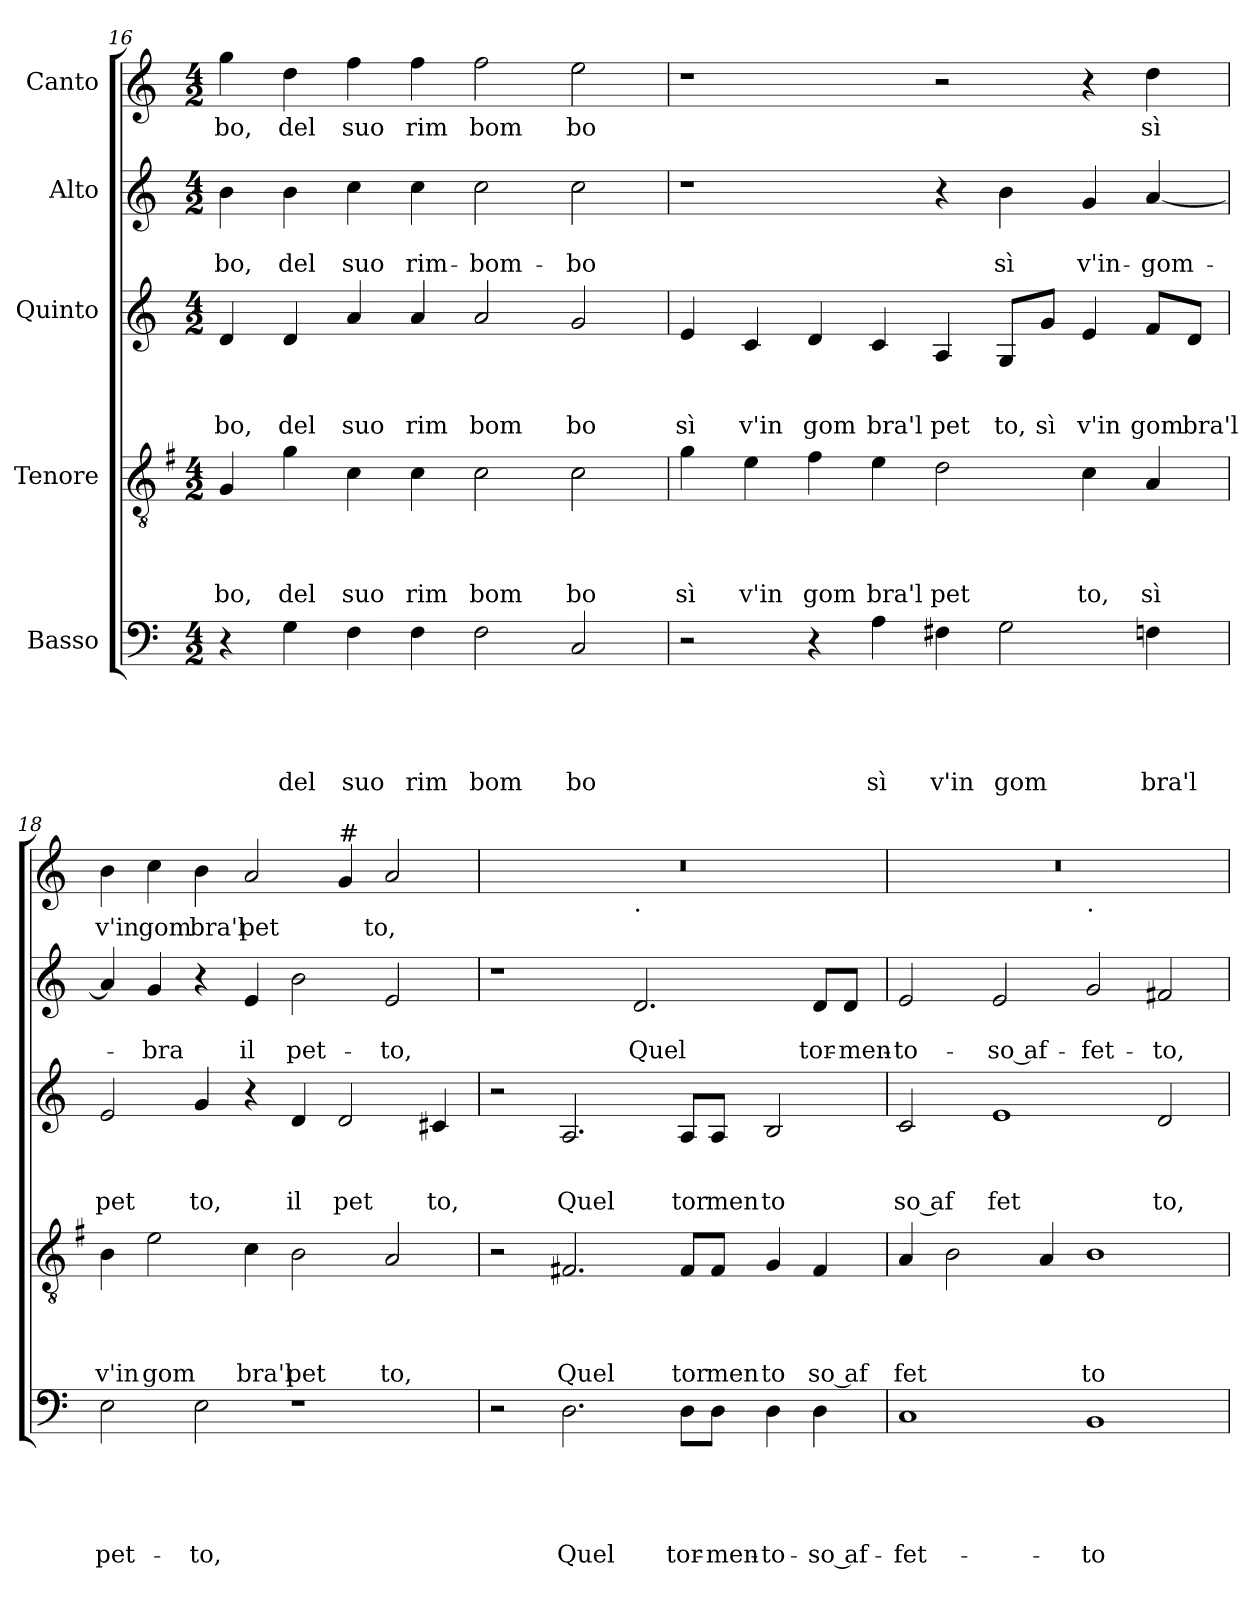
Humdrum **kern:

**kern	**text	**text	**text	**text	**text	**kern	**text	**text	**text	**text	**kern	**text	**text	**text	**kern	**text	**text	**kern	**text
*part5	*part5	*part5	*part5	*part5	*part5	*part4	*part4	*part4	*part4	*part4	*part3	*part3	*part3	*part3	*part2	*part2	*part2	*part1	*part1
*staff5	*staff5	*staff5	*staff5	*staff5	*staff5	*staff4	*staff4	*staff4	*staff4	*staff4	*staff3	*staff3	*staff3	*staff3	*staff2	*staff2	*staff2	*staff1	*staff1
*I"Basso	*	*	*	*	*	*I"Tenore	*	*	*	*	*I"Quinto	*	*	*	*I"Alto	*	*	*I"Canto	*
*clefF4	*	*	*	*	*	*clefGv2	*	*	*	*	*clefG2	*	*	*	*clefG2	*	*	*clefG2	*
*	*	*	*	*	*	*ITrd-3c-5	*	*	*	*	*	*	*	*	*	*	*	*	*
*k[]	*	*	*	*	*	*k[]	*	*	*	*	*k[]	*	*	*	*k[]	*	*	*k[]	*
*C:	*	*	*	*	*	*C:	*	*	*	*	*C:	*	*	*	*C:	*	*	*C:	*
*M4/2	*	*	*	*	*	*M4/2	*	*	*	*	*M4/2	*	*	*	*M4/2	*	*	*M4/2	*
=16	=16	=16	=16	=16	=16	=16	=16	=16	=16	=16	=16	=16	=16	=16	=16	=16	=16	=16	=16
!	!	!	!	!	!	!	!	!	!	!LO:LY:b	!	!	!	!LO:LY:b	!	!	!LO:LY:b	!	!LO:LY:b
4r	.	.	.	.	.	4c/	.	.	.	bo,	4d/	.	.	bo,	4b\	.	-bo,	4gg\	bo,
!	!	!	!	!	!LO:LY:b	!	!	!	!	!LO:LY:b	!	!	!	!LO:LY:b	!	!	!LO:LY:b	!	!LO:LY:b
4G\	.	.	.	.	del	4cc\	.	.	.	del	4d/	.	.	del	4b\	.	del	4dd\	del
!	!	!	!	!	!LO:LY:b	!	!	!	!	!LO:LY:b	!	!	!	!LO:LY:b	!	!	!LO:LY:b	!	!LO:LY:b
4F\	.	.	.	.	suo	4f\	.	.	.	suo	4a/	.	.	suo	4cc\	.	suo	4ff\	suo
!	!	!	!	!	!LO:LY:b	!	!	!	!	!LO:LY:b	!	!	!	!LO:LY:b	!	!	!LO:LY:b	!	!LO:LY:b
4F\	.	.	.	.	rim	4f\	.	.	.	rim	4a/	.	.	rim	4cc\	.	rim-	4ff\	rim
!	!	!	!	!	!LO:LY:b	!	!	!	!	!LO:LY:b	!	!	!	!LO:LY:b	!	!	!LO:LY:b	!	!LO:LY:b
2F\	.	.	.	.	bom	2f\	.	.	.	bom	2a/	.	.	bom	2cc\	.	-bom-	2ff\	bom
!	!	!	!	!	!LO:LY:b	!	!	!	!	!LO:LY:b	!	!	!	!LO:LY:b	!	!	!LO:LY:b	!	!LO:LY:b
2C/	.	.	.	.	bo	2f\	.	.	.	bo	2g/	.	.	bo	2cc\	.	-bo	2ee\	bo
=17	=17	=17	=17	=17	=17	=17	=17	=17	=17	=17	=17	=17	=17	=17	=17	=17	=17	=17	=17
!	!	!	!	!	!	!	!	!	!	!LO:LY:b	!	!	!	!LO:LY:b	!	!	!	!	!
2r	.	.	.	.	.	4cc\	.	.	.	sì	4e/	.	.	sì	1r	.	.	1r	.
!	!	!	!	!	!	!	!	!	!	!LO:LY:b	!	!	!	!LO:LY:b	!	!	!	!	!
.	.	.	.	.	.	4a\	.	.	.	v'in	4c/	.	.	v'in	.	.	.	.	.
!	!	!	!	!	!	!	!	!	!	!LO:LY:b	!	!	!	!LO:LY:b	!	!	!	!	!
4r	.	.	.	.	.	4b\	.	.	.	gom	4d/	.	.	gom	.	.	.	.	.
!	!	!	!	!	!LO:LY:b	!	!	!	!	!LO:LY:b	!	!	!	!LO:LY:b	!	!	!	!	!
4A\	.	.	.	.	sì	4a\	.	.	.	bra'l	4c/	.	.	bra'l	.	.	.	.	.
!	!	!	!	!	!LO:LY:b	!	!	!	!	!LO:LY:b	!	!	!	!LO:LY:b	!	!	!	!	!
4F#X\	.	.	.	.	v'in	2g\	.	.	.	pet	4A/	.	.	pet	4r	.	.	2r	.
!	!	!	!	!	!LO:LY:b	!	!	!	!	!	!	!	!	!LO:LY:b	!	!	!LO:LY:b	!	!
2G\	.	.	.	.	gom	.	.	.	.	.	8G/L	.	.	to,	4b\	.	sì	.	.
!	!	!	!	!	!	!	!	!	!	!	!	!	!	!LO:LY:b	!	!	!	!	!
.	.	.	.	.	.	.	.	.	.	.	8g/J	.	.	sì	.	.	.	.	.
!	!	!	!	!	!	!	!	!	!	!LO:LY:b	!	!	!	!LO:LY:b	!	!	!LO:LY:b	!	!
.	.	.	.	.	.	4f\	.	.	.	to,	4e/	.	.	v'in	4g/	.	v'in-	4r	.
!	!	!	!	!	!LO:LY:b	!	!	!	!	!LO:LY:b	!	!	!	!LO:LY:b	!	!	!LO:LY:b	!	!LO:LY:b
4Fn\	.	.	.	.	bra'l	4d/	.	.	.	sì	8f/L	.	.	gom	[<4a/	.	-gom-	4dd\	sì
!	!	!	!	!	!	!	!	!	!	!	!	!	!	!LO:LY:b	!	!	!	!	!
.	.	.	.	.	.	.	.	.	.	.	8d/J	.	.	bra'l	.	.	.	.	.
!!LO:LB:g=z
=18	=18	=18	=18	=18	=18	=18	=18	=18	=18	=18	=18	=18	=18	=18	=18	=18	=18	=18	=18
!	!	!	!	!	!LO:LY:b	!	!	!	!	!LO:LY:b	!	!	!	!LO:LY:b	!	!	!	!	!LO:LY:b
2E\	.	.	.	.	pet-	4e\	.	.	.	v'in	2e/	.	.	pet	4a/]	.	.	4b\	v'in
!	!	!	!	!	!	!	!	!	!	!LO:LY:b	!	!	!	!	!	!	!LO:LY:b	!	!LO:LY:b
.	.	.	.	.	.	2a\	.	.	.	gom	.	.	.	.	4g/	.	-bra	4cc\	gom
!	!	!	!	!	!LO:LY:b	!	!	!	!	!	!	!	!	!LO:LY:b	!	!	!	!	!LO:LY:b
2E\	.	.	.	.	-to,	.	.	.	.	.	4g/	.	.	to,	4r	.	.	4b\	bra'l
!	!	!	!	!	!	!	!	!	!	!LO:LY:b	!	!	!	!	!	!	!LO:LY:b	!	!LO:LY:b
.	.	.	.	.	.	4f\	.	.	.	bra'l	4r	.	.	.	4e/	.	il	2a/	pet
!	!	!	!	!	!	!	!	!	!	!LO:LY:b	!	!	!	!LO:LY:b	!	!	!LO:LY:b	!	!
1r	.	.	.	.	.	2e\	.	.	.	pet	4d/	.	.	il	2b\	.	pet-	.	.
!	!	!	!	!	!	!	!	!	!	!	!	!	!	!	!	!	!	!LO:TX:a:t=#	!
!	!	!	!	!	!	!	!	!	!	!	!	!	!	!LO:LY:b	!	!	!	!	!
.	.	.	.	.	.	.	.	.	.	.	2d/	.	.	pet	.	.	.	4g/	.
!	!	!	!	!	!	!	!	!	!	!LO:LY:b	!	!	!	!	!	!	!LO:LY:b	!	!LO:LY:b
.	.	.	.	.	.	2d/	.	.	.	to,	.	.	.	.	2e/	.	-to,	2a/	to,
!	!	!	!	!	!	!	!	!	!	!	!	!	!	!LO:LY:b	!	!	!	!	!
.	.	.	.	.	.	.	.	.	.	.	4c#X/	.	.	to,	.	.	.	.	.
=19	=19	=19	=19	=19	=19	=19	=19	=19	=19	=19	=19	=19	=19	=19	=19	=19	=19	=19	=19
*	*	*	*	*	*	*	*	*	*	*	*	*	*	*	*	*	*	*^	*
2r	.	.	.	.	.	2r	.	.	.	.	2r	.	.	.	1r	.	.	0r	1ryy	.
!	!	!	!	!	!LO:LY:b	!	!	!	!	!LO:LY:b	!	!	!	!LO:LY:b	!	!	!	!	!	!
2.D\	.	.	.	.	Quel	2.Bn/	.	.	.	Quel	2.A/	.	.	Quel	.	.	.	.	.	.
!	!	!	!	!	!	!	!	!	!	!	!	!	!	!	!	!	!	!	!LO:TX:b:t=.	!
!	!	!	!	!	!	!	!	!	!	!	!	!	!	!	!	!	!LO:LY:b	!	!	!
.	.	.	.	.	.	.	.	.	.	.	.	.	.	.	2.d/	.	Quel	.	1ryy	.
!	!	!	!	!	!LO:LY:b	!	!	!	!	!LO:LY:b	!	!	!	!LO:LY:b	!	!	!	!	!	!
8D\L	.	.	.	.	tor-	8B/L	.	.	.	tor	8A/L	.	.	tor	.	.	.	.	.	.
!	!	!	!	!	!LO:LY:b	!	!	!	!	!LO:LY:b	!	!	!	!LO:LY:b	!	!	!	!	!	!
8D\J	.	.	.	.	-men-	8B/J	.	.	.	men	8A/J	.	.	men	.	.	.	.	.	.
!	!	!	!	!	!LO:LY:b	!	!	!	!	!LO:LY:b	!	!	!	!LO:LY:b	!	!	!	!	!	!
4D\	.	.	.	.	-to-	4c/	.	.	.	to	2B/	.	.	to	.	.	.	.	.	.
!	!	!	!	!	!LO:LY:b:rj	!	!	!	!	!LO:LY:b:rj	!	!	!	!	!	!	!LO:LY:b	!	!	!
4D\	.	.	.	.	-so af-	4B/	.	.	.	so af	.	.	.	.	8d/L	.	tor-	.	.	.
!	!	!	!	!	!	!	!	!	!	!	!	!	!	!	!	!	!LO:LY:b	!	!	!
.	.	.	.	.	.	.	.	.	.	.	.	.	.	.	8d/J	.	-men-	.	.	.
=20	=20	=20	=20	=20	=20	=20	=20	=20	=20	=20	=20	=20	=20	=20	=20	=20	=20	=20	=20	=20
!	!	!	!	!	!LO:LY:b	!	!	!	!	!LO:LY:b	!	!	!	!LO:LY:b:rj	!	!	!LO:LY:b	!	!	!
1C	.	.	.	.	-fet-	4d/	.	.	.	fet	2c/	.	.	so af	2e/	.	-to-	0r	1ryy	.
.	.	.	.	.	.	2e\	.	.	.	.	.	.	.	.	.	.	.	.	.	.
!	!	!	!	!	!	!	!	!	!	!	!	!	!	!LO:LY:b	!	!	!LO:LY:b:rj	!	!	!
.	.	.	.	.	.	.	.	.	.	.	1e	.	.	fet	2e/	.	-so af-	.	.	.
.	.	.	.	.	.	4d/	.	.	.	.	.	.	.	.	.	.	.	.	.	.
!	!	!	!	!	!	!	!	!	!	!	!	!	!	!	!	!	!	!	!LO:TX:b:t=.	!
!	!	!	!	!	!LO:LY:b	!	!	!	!	!LO:LY:b	!	!	!	!	!	!	!LO:LY:b	!	!	!
1BB	.	.	.	.	-to	1e	.	.	.	to	.	.	.	.	2g/	.	-fet-	.	1ryy	.
!	!	!	!	!	!	!	!	!	!	!	!	!	!	!LO:LY:b	!	!	!LO:LY:b	!	!	!
.	.	.	.	.	.	.	.	.	.	.	2d/	.	.	to,	2f#X/	.	-to,	.	.	.
*	*	*	*	*	*	*	*	*	*	*	*	*	*	*	*	*	*	*v	*v	*
=	=	=	=	=	=	=	=	=	=	=	=	=	=	=	=	=	=	=	=
*-	*-	*-	*-	*-	*-	*-	*-	*-	*-	*-	*-	*-	*-	*-	*-	*-	*-	*-	*-
